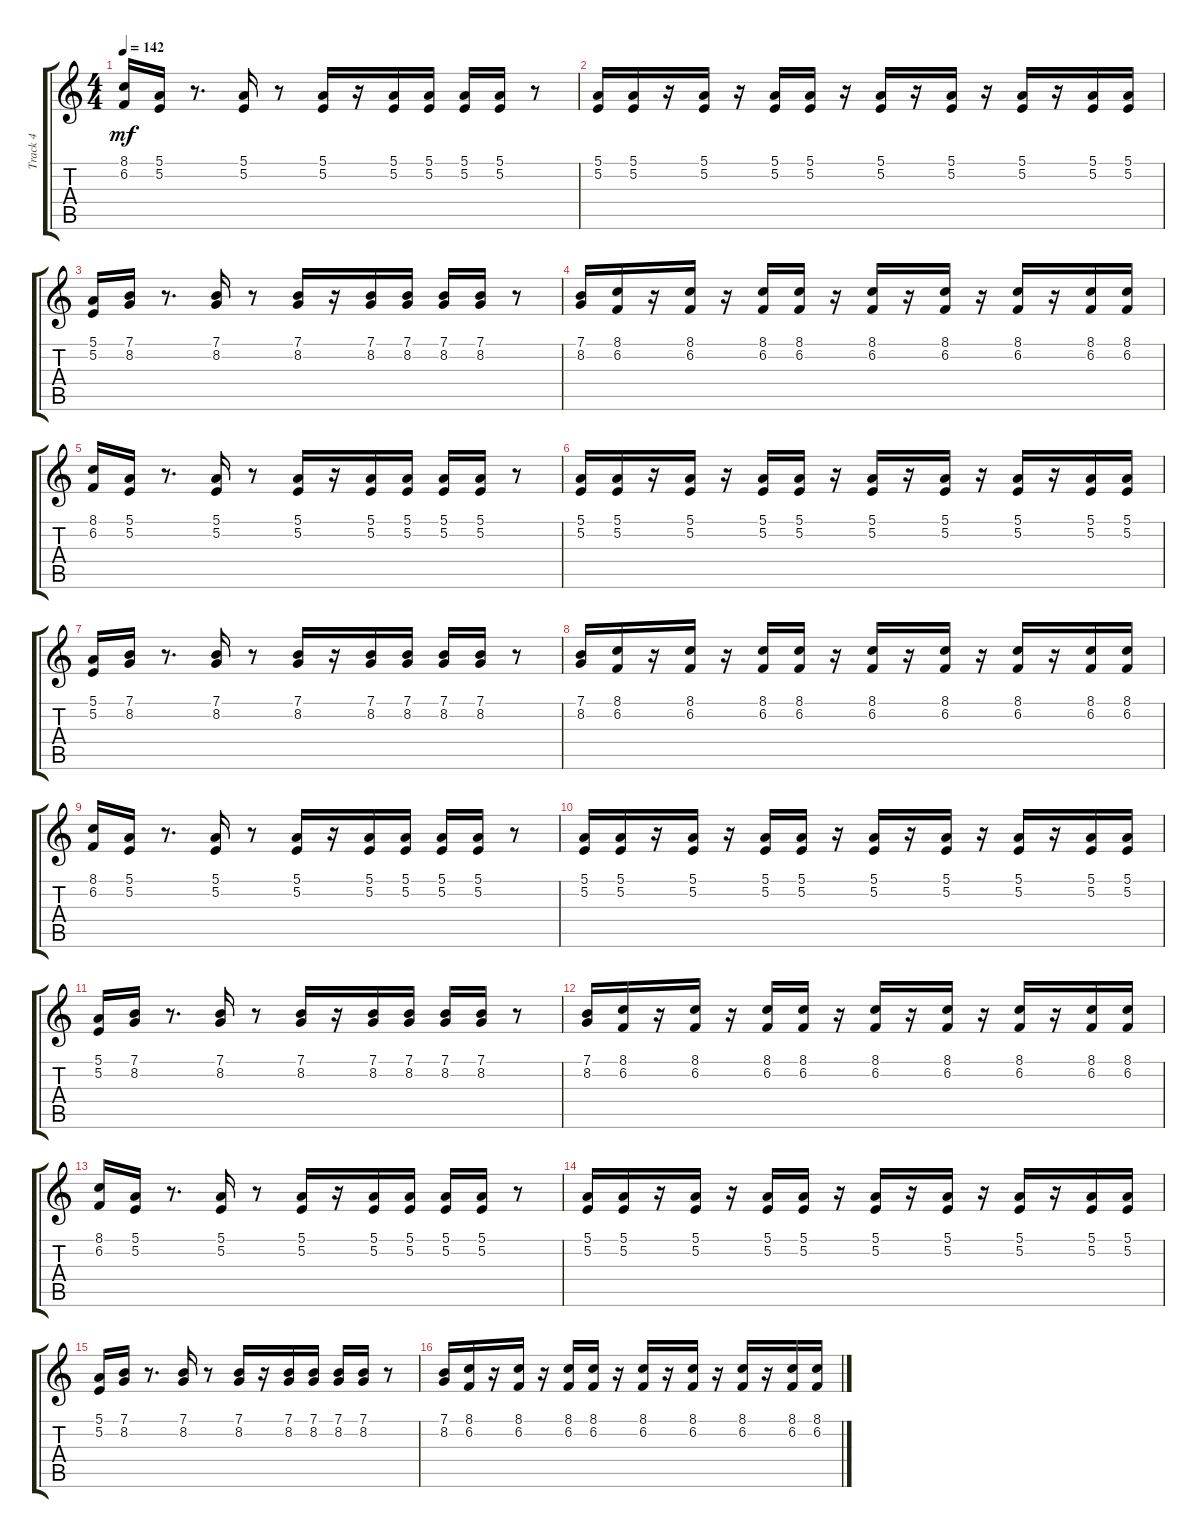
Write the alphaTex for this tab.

\track ("Track 4" "Track 4") {instrument lead2sawtooth}
\staff {score tabs}
\tuning (E4 B3 G3 D3 A2 E2) {hide}
\ts (4 4)
\tempo 142
\clef g2
\ks c
(8.1 6.2).16{dy mf} (5.1 5.2).16 r.8{d} (5.1 5.2).16 r.8 (5.1 5.2).16 r.16 (5.1 5.2).16 (5.1 5.2).16 (5.1 5.2).16 (5.1 5.2).16 r.8 |
(5.1 5.2).16 (5.1 5.2).16 r.16 (5.1 5.2).16 r.16 (5.1 5.2).16 (5.1 5.2).16 r.16 (5.1 5.2).16 r.16 (5.1 5.2).16 r.16 (5.1 5.2).16 r.16 (5.1 5.2).16 (5.1 5.2).16 |
(5.1 5.2).16 (7.1 8.2).16 r.8{d} (7.1 8.2).16 r.8 (7.1 8.2).16 r.16 (7.1 8.2).16 (7.1 8.2).16 (7.1 8.2).16 (7.1 8.2).16 r.8 |
(7.1 8.2).16 (8.1 6.2).16 r.16 (8.1 6.2).16 r.16 (8.1 6.2).16 (8.1 6.2).16 r.16 (8.1 6.2).16 r.16 (8.1 6.2).16 r.16 (8.1 6.2).16 r.16 (8.1 6.2).16 (8.1 6.2).16 |
(8.1 6.2).16 (5.1 5.2).16 r.8{d} (5.1 5.2).16 r.8 (5.1 5.2).16 r.16 (5.1 5.2).16 (5.1 5.2).16 (5.1 5.2).16 (5.1 5.2).16 r.8 |
(5.1 5.2).16 (5.1 5.2).16 r.16 (5.1 5.2).16 r.16 (5.1 5.2).16 (5.1 5.2).16 r.16 (5.1 5.2).16 r.16 (5.1 5.2).16 r.16 (5.1 5.2).16 r.16 (5.1 5.2).16 (5.1 5.2).16 |
(5.1 5.2).16 (7.1 8.2).16 r.8{d} (7.1 8.2).16 r.8 (7.1 8.2).16 r.16 (7.1 8.2).16 (7.1 8.2).16 (7.1 8.2).16 (7.1 8.2).16 r.8 |
(7.1 8.2).16 (8.1 6.2).16 r.16 (8.1 6.2).16 r.16 (8.1 6.2).16 (8.1 6.2).16 r.16 (8.1 6.2).16 r.16 (8.1 6.2).16 r.16 (8.1 6.2).16 r.16 (8.1 6.2).16 (8.1 6.2).16 |
(8.1 6.2).16 (5.1 5.2).16 r.8{d} (5.1 5.2).16 r.8 (5.1 5.2).16 r.16 (5.1 5.2).16 (5.1 5.2).16 (5.1 5.2).16 (5.1 5.2).16 r.8 |
(5.1 5.2).16 (5.1 5.2).16 r.16 (5.1 5.2).16 r.16 (5.1 5.2).16 (5.1 5.2).16 r.16 (5.1 5.2).16 r.16 (5.1 5.2).16 r.16 (5.1 5.2).16 r.16 (5.1 5.2).16 (5.1 5.2).16 |
(5.1 5.2).16 (7.1 8.2).16 r.8{d} (7.1 8.2).16 r.8 (7.1 8.2).16 r.16 (7.1 8.2).16 (7.1 8.2).16 (7.1 8.2).16 (7.1 8.2).16 r.8 |
(7.1 8.2).16 (8.1 6.2).16 r.16 (8.1 6.2).16 r.16 (8.1 6.2).16 (8.1 6.2).16 r.16 (8.1 6.2).16 r.16 (8.1 6.2).16 r.16 (8.1 6.2).16 r.16 (8.1 6.2).16 (8.1 6.2).16 |
(8.1 6.2).16 (5.1 5.2).16 r.8{d} (5.1 5.2).16 r.8 (5.1 5.2).16 r.16 (5.1 5.2).16 (5.1 5.2).16 (5.1 5.2).16 (5.1 5.2).16 r.8 |
(5.1 5.2).16 (5.1 5.2).16 r.16 (5.1 5.2).16 r.16 (5.1 5.2).16 (5.1 5.2).16 r.16 (5.1 5.2).16 r.16 (5.1 5.2).16 r.16 (5.1 5.2).16 r.16 (5.1 5.2).16 (5.1 5.2).16 |
(5.1 5.2).16 (7.1 8.2).16 r.8{d} (7.1 8.2).16 r.8 (7.1 8.2).16 r.16 (7.1 8.2).16 (7.1 8.2).16 (7.1 8.2).16 (7.1 8.2).16 r.8 |
(7.1 8.2).16 (8.1 6.2).16 r.16 (8.1 6.2).16 r.16 (8.1 6.2).16 (8.1 6.2).16 r.16 (8.1 6.2).16 r.16 (8.1 6.2).16 r.16 (8.1 6.2).16 r.16 (8.1 6.2).16 (8.1 6.2).16
